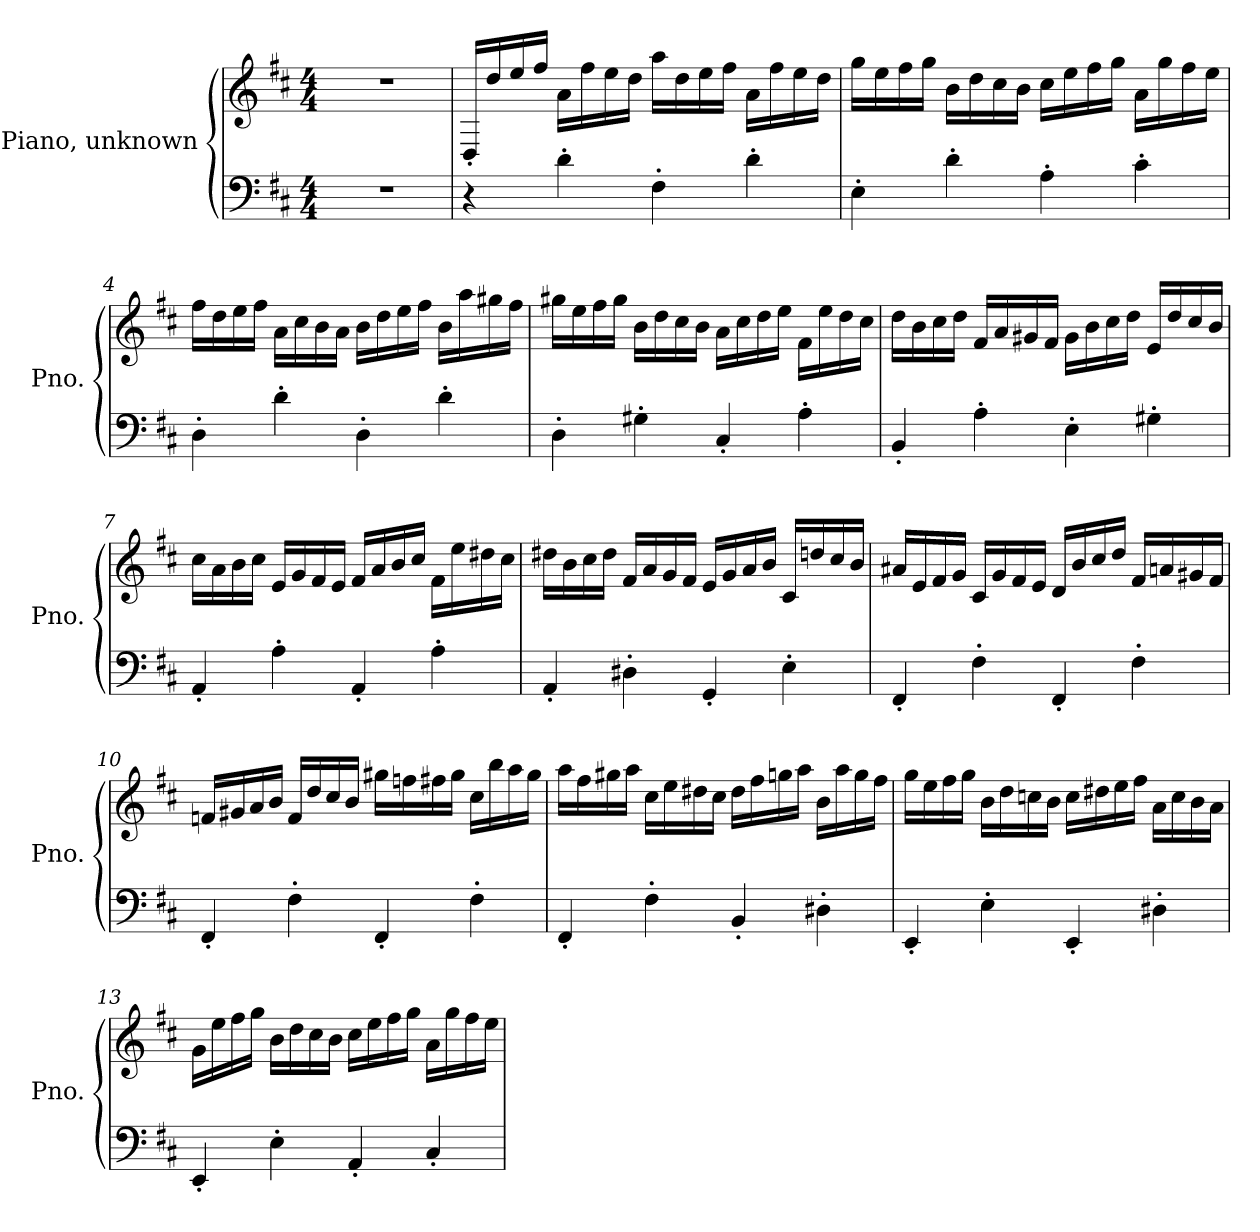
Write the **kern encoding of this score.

**kern	**kern
*part1	*part1
*staff2	*staff1
*I"Piano, unknown	*
*I'Pno.	*
*clefF4	*clefG2
*k[f#c#]	*k[f#c#]
*M4/4	*M4/4
*MM120	*MM120
=1	=1
1r	1r
=2	=2
4r	16D'/LL
.	16dd/
.	16ee/
.	16ff#/JJ
4d'\	16a\LL
.	16ff#\
.	16ee\
.	16dd\JJ
4F#'\	16aa\LL
.	16dd\
.	16ee\
.	16ff#\JJ
4d'\	16a\LL
.	16ff#\
.	16ee\
.	16dd\JJ
=3	=3
4E'\	16gg\LL
.	16ee\
.	16ff#\
.	16gg\JJ
4d'\	16b\LL
.	16dd\
.	16cc#\
.	16b\JJ
4A'\	16cc#\LL
.	16ee\
.	16ff#\
.	16gg\JJ
4c#'\	16a\LL
.	16gg\
.	16ff#\
.	16ee\JJ
!!LO:LB:g=z
=4	=4
4D'\	16ff#\LL
.	16dd\
.	16ee\
.	16ff#\JJ
4d'\	16a\LL
.	16cc#\
.	16b\
.	16a\JJ
4D'\	16b\LL
.	16dd\
.	16ee\
.	16ff#\JJ
4d'\	16b\LL
.	16aa\
.	16gg#X\
.	16ff#\JJ
=5	=5
4D'\	16gg#X\LL
.	16ee\
.	16ff#\
.	16gg#\JJ
4G#X'\	16b\LL
.	16dd\
.	16cc#\
.	16b\JJ
4C#'/	16a\LL
.	16cc#\
.	16dd\
.	16ee\JJ
4A'\	16f#\LL
.	16ee\
.	16dd\
.	16cc#\JJ
!!LO:LB:g=z
=6	=6
4BB'/	16dd\LL
.	16b\
.	16cc#\
.	16dd\JJ
4A'\	16f#/LL
.	16a/
.	16g#X/
.	16f#/JJ
4E'\	16g#\LL
.	16b\
.	16cc#\
.	16dd\JJ
4G#X'\	16e/LL
.	16dd/
.	16cc#/
.	16b/JJ
=7	=7
4AA'/	16cc#\LL
.	16a\
.	16b\
.	16cc#\JJ
4A'\	16e/LL
.	16g/
.	16f#/
.	16e/JJ
4AA'/	16f#/LL
.	16a/
.	16b/
.	16cc#/JJ
4A'\	16f#\LL
.	16ee\
.	16dd#X\
.	16cc#\JJ
!!LO:LB:g=z
=8	=8
4AA'/	16dd#X\LL
.	16b\
.	16cc#\
.	16dd#\JJ
4D#X'\	16f#/LL
.	16a/
.	16g/
.	16f#/JJ
4GG'/	16e/LL
.	16g/
.	16a/
.	16b/JJ
4E'\	16c#/LL
.	16ddn/
.	16cc#/
.	16b/JJ
=9	=9
4FF#'/	16a#X/LL
.	16e/
.	16f#/
.	16g/JJ
4F#'\	16c#/LL
.	16g/
.	16f#/
.	16e/JJ
4FF#'/	16d/LL
.	16b/
.	16cc#/
.	16dd/JJ
4F#'\	16f#/LL
.	16an/
.	16g#X/
.	16f#/JJ
!!LO:LB:g=z
=10	=10
4FF#'/	16fn/LL
.	16g#X/
.	16a/
.	16b/JJ
4F#'\	16f/LL
.	16dd/
.	16cc#/
.	16b/JJ
4FF#'/	16gg#X\LL
.	16ffn\
.	16ff#X\
.	16gg#\JJ
4F#'\	16cc#\LL
.	16bb\
.	16aa\
.	16gg#\JJ
=11	=11
4FF#'/	16aa\LL
.	16ff#\
.	16gg#X\
.	16aa\JJ
4F#'\	16cc#\LL
.	16ee\
.	16dd#X\
.	16cc#\JJ
4BB'/	16dd#\LL
.	16ff#\
.	16ggn\
.	16aa\JJ
4D#X'\	16b\LL
.	16aa\
.	16gg\
.	16ff#\JJ
!!LO:LB:g=z
=12	=12
4EE'/	16gg\LL
.	16ee\
.	16ff#\
.	16gg\JJ
4E'\	16b\LL
.	16dd\
.	16ccn\
.	16b\JJ
4EE'/	16cc\LL
.	16dd#X\
.	16ee\
.	16ff#\JJ
4D#X'\	16a\LL
.	16cc\
.	16b\
.	16a\JJ
=13	=13
4EE'/	16g\LL
.	16ee\
.	16ff#\
.	16gg\JJ
4E'\	16b\LL
.	16dd\
.	16cc#\
.	16b\JJ
4AA'/	16cc#\LL
.	16ee\
.	16ff#\
.	16gg\JJ
4C#'/	16a\LL
.	16gg\
.	16ff#\
.	16ee\JJ
=	=
*-	*-
